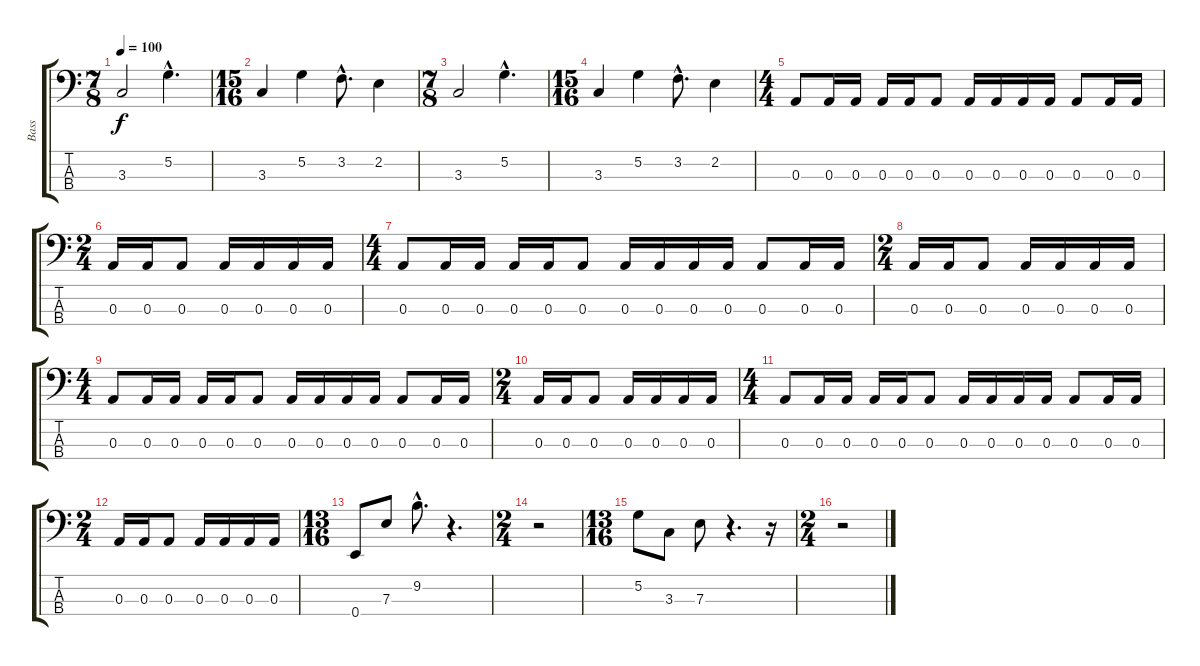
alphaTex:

\track ("Bass" "Bass") {instrument electricbassfinger}
\staff {score tabs}
\tuning (G2 D2 A1 E1) {hide}
\ts (7 8)
\tempo 100
\clef f4
\ks c
3.3.2{dy f} 5.2{hac}.4{d} |
\ts (15 16)
3.3.4 5.2.4 3.2{hac}.8{d} 2.2.4 |
\ts (7 8)
3.3.2 5.2{hac}.4{d} |
\ts (15 16)
3.3.4 5.2.4 3.2{hac}.8{d} 2.2.4 |
\ts (4 4)
0.3.8 0.3.16 0.3.16 0.3.16 0.3.16 0.3.8 0.3.16 0.3.16 0.3.16 0.3.16 0.3.8 0.3.16 0.3.16 |
\ts (2 4)
0.3.16 0.3.16 0.3.8 0.3.16 0.3.16 0.3.16 0.3.16 |
\ts (4 4)
0.3.8 0.3.16 0.3.16 0.3.16 0.3.16 0.3.8 0.3.16 0.3.16 0.3.16 0.3.16 0.3.8 0.3.16 0.3.16 |
\ts (2 4)
0.3.16 0.3.16 0.3.8 0.3.16 0.3.16 0.3.16 0.3.16 |
\ts (4 4)
0.3.8 0.3.16 0.3.16 0.3.16 0.3.16 0.3.8 0.3.16 0.3.16 0.3.16 0.3.16 0.3.8 0.3.16 0.3.16 |
\ts (2 4)
0.3.16 0.3.16 0.3.8 0.3.16 0.3.16 0.3.16 0.3.16 |
\ts (4 4)
0.3.8 0.3.16 0.3.16 0.3.16 0.3.16 0.3.8 0.3.16 0.3.16 0.3.16 0.3.16 0.3.8 0.3.16 0.3.16 |
\ts (2 4)
0.3.16 0.3.16 0.3.8 0.3.16 0.3.16 0.3.16 0.3.16 |
\ts (13 16)
0.4.8 7.3.8 9.2{hac}.8{d} r.4{d} |
\ts (2 4)
r.2 |
\ts (13 16)
5.2.8 3.3.8 7.3.8 r.4{d} r.16 |
\ts (2 4)
r.2
